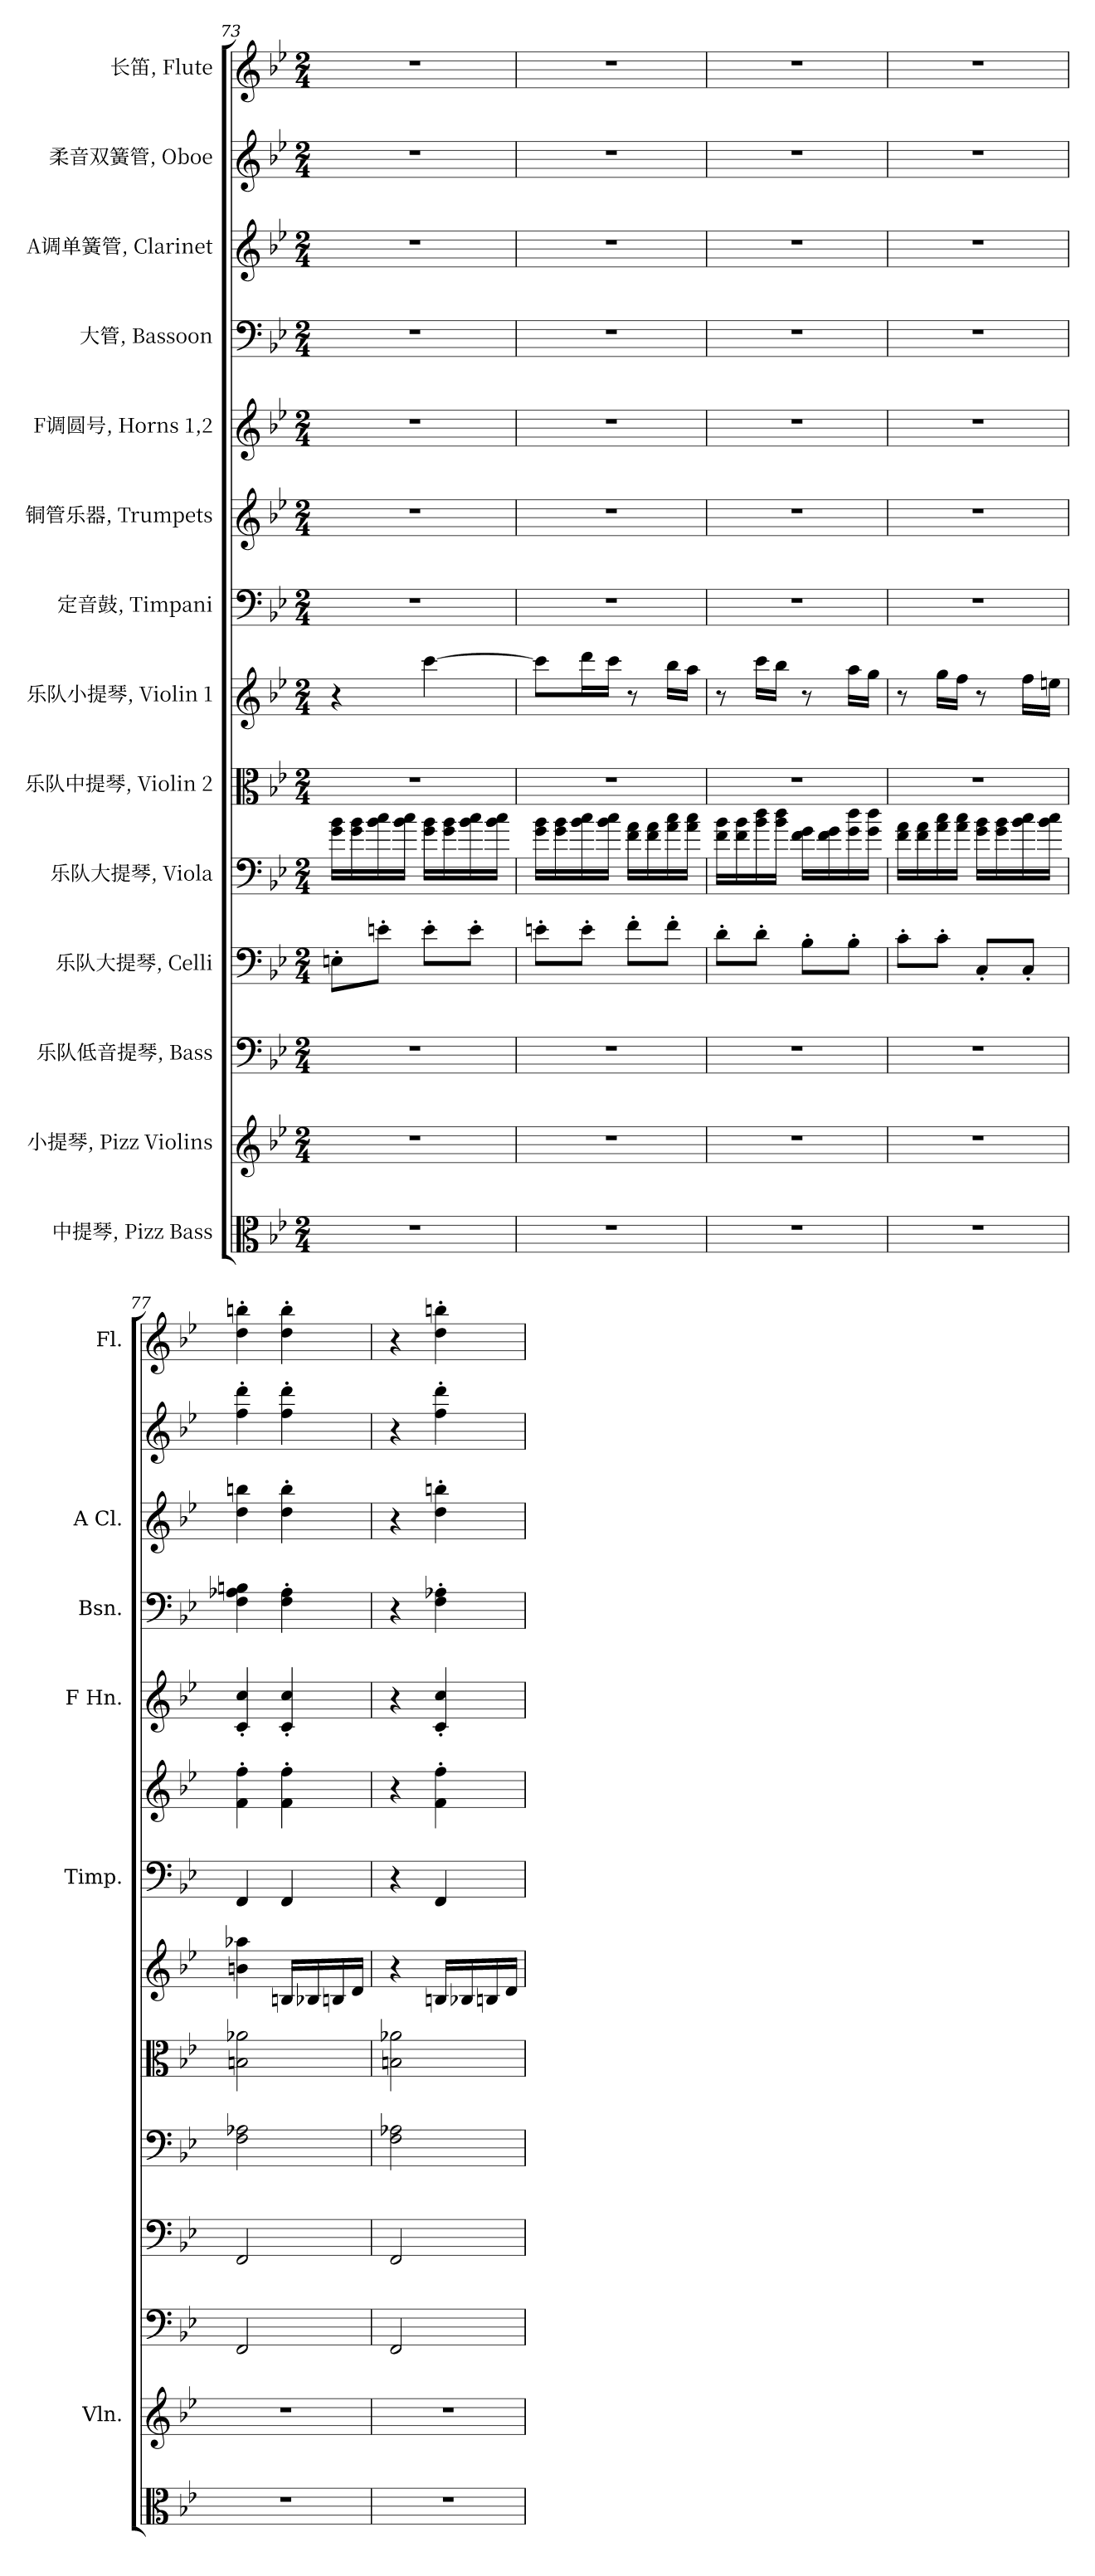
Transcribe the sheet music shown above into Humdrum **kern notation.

**kern	**kern	**kern	**kern	**kern	**kern	**kern	**kern	**kern	**kern	**kern	**kern	**kern	**kern
*part14	*part13	*part12	*part11	*part10	*part9	*part8	*part7	*part6	*part5	*part4	*part3	*part2	*part1
*staff14	*staff13	*staff12	*staff11	*staff10	*staff9	*staff8	*staff7	*staff6	*staff5	*staff4	*staff3	*staff2	*staff1
*I"中提琴, Pizz Bass	*I"小提琴, Pizz Violins	*I"乐队低音提琴, Bass	*I"乐队大提琴, Celli	*I"乐队大提琴, Viola	*I"乐队中提琴, Violin 2	*I"乐队小提琴, Violin 1	*I"定音鼓, Timpani	*I"铜管乐器, Trumpets	*I"F调圆号, Horns 1,2	*I"大管, Bassoon	*I"A调单簧管, Clarinet	*I"柔音双簧管, Oboe	*I"长笛, Flute
*	*I'Vln.	*	*	*	*	*	*I'Timp.	*	*I'F Hn.	*I'Bsn.	*I'A Cl.	*	*I'Fl.
*clefC3	*clefG2	*clefF4	*clefF4	*clefF4	*clefC3	*clefG2	*clefF4	*clefG2	*clefG2	*clefF4	*clefG2	*clefG2	*clefG2
*	*	*ITrd7c12	*	*	*	*	*	*	*ITrd4c7	*	*ITrd2c3	*ITrd2c3	*
*k[b-e-]	*k[b-e-]	*k[b-e-]	*k[b-e-]	*k[b-e-]	*k[b-e-]	*k[b-e-]	*k[b-e-]	*k[b-e-]	*k[b-e-a-]	*k[b-e-]	*k[f#]	*k[f#]	*k[b-e-]
*M2/4	*M2/4	*M2/4	*M2/4	*M2/4	*M2/4	*M2/4	*M2/4	*M2/4	*M2/4	*M2/4	*M2/4	*M2/4	*M2/4
=73	=73	=73	=73	=73	=73	=73	=73	=73	=73	=73	=73	=73	=73
2r	2r	2r	8En'\L	16g\ 16b-\LL	2r	4r	2r	2r	2r	2r	2r	2r	2r
.	.	.	.	16g\ 16b-\	.	.	.	.	.	.	.	.	.
.	.	.	8en'\J	16b-\ 16cc\	.	.	.	.	.	.	.	.	.
.	.	.	.	16b-\ 16cc\JJ	.	.	.	.	.	.	.	.	.
.	.	.	8e'\L	16g\ 16b-\LL	.	[4ccc\	.	.	.	.	.	.	.
.	.	.	.	16g\ 16b-\	.	.	.	.	.	.	.	.	.
.	.	.	8e'\J	16b-\ 16cc\	.	.	.	.	.	.	.	.	.
.	.	.	.	16b-\ 16cc\JJ	.	.	.	.	.	.	.	.	.
!!LO:PB:g=z
=74	=74	=74	=74	=74	=74	=74	=74	=74	=74	=74	=74	=74	=74
2r	2r	2r	8en'\L	16g\ 16b-\LL	2r	8ccc\L]	2r	2r	2r	2r	2r	2r	2r
.	.	.	.	16g\ 16b-\	.	.	.	.	.	.	.	.	.
.	.	.	8e'\J	16b-\ 16cc\	.	16ddd\L	.	.	.	.	.	.	.
.	.	.	.	16b-\ 16cc\JJ	.	16ccc\JJ	.	.	.	.	.	.	.
.	.	.	8f'\L	16f\ 16a\LL	.	8r	.	.	.	.	.	.	.
.	.	.	.	16f\ 16a\	.	.	.	.	.	.	.	.	.
.	.	.	8f'\J	16a\ 16cc\	.	16bb-\LL	.	.	.	.	.	.	.
.	.	.	.	16a\ 16cc\JJ	.	16aa\JJ	.	.	.	.	.	.	.
=75	=75	=75	=75	=75	=75	=75	=75	=75	=75	=75	=75	=75	=75
2r	2r	2r	8d'\L	16f\ 16b-\LL	2r	8r	2r	2r	2r	2r	2r	2r	2r
.	.	.	.	16f\ 16b-\	.	.	.	.	.	.	.	.	.
.	.	.	8d'\J	16b-\ 16dd\	.	16ccc\LL	.	.	.	.	.	.	.
.	.	.	.	16b-\ 16dd\JJ	.	16bb-\JJ	.	.	.	.	.	.	.
.	.	.	8B-'\L	16f\ 16g\LL	.	8r	.	.	.	.	.	.	.
.	.	.	.	16f\ 16g\	.	.	.	.	.	.	.	.	.
.	.	.	8B-'\J	16g\ 16dd\	.	16aa\LL	.	.	.	.	.	.	.
.	.	.	.	16g\ 16dd\JJ	.	16gg\JJ	.	.	.	.	.	.	.
=76	=76	=76	=76	=76	=76	=76	=76	=76	=76	=76	=76	=76	=76
2r	2r	2r	8c'\L	16f\ 16a\LL	2r	8r	2r	2r	2r	2r	2r	2r	2r
.	.	.	.	16f\ 16a\	.	.	.	.	.	.	.	.	.
.	.	.	8c'\J	16a\ 16cc\	.	16gg\LL	.	.	.	.	.	.	.
.	.	.	.	16a\ 16cc\JJ	.	16ff\JJ	.	.	.	.	.	.	.
.	.	.	8C'/L	16g\ 16b-\LL	.	8r	.	.	.	.	.	.	.
.	.	.	.	16g\ 16b-\	.	.	.	.	.	.	.	.	.
.	.	.	8C'/J	16b-\ 16cc\	.	16ff\LL	.	.	.	.	.	.	.
.	.	.	.	16b-\ 16cc\JJ	.	16een\JJ	.	.	.	.	.	.	.
!!LO:PB:g=z
=77	=77	=77	=77	=77	=77	=77	=77	=77	=77	=77	=77	=77	=77
2r	2r	2FFF/	2FF/	2F\ 2A-X\	2Bn\ 2a-X\	4bn\ 4aa-X\	4FF/	4f\' 4ff\'	4F/' 4f/'	4F\ 4A-X\ 4Bn\	4b\ 4gg#X\	4dd\' 4bb\'	4dd\' 4bbn\'
.	.	.	.	.	.	16Bn/LL	4FF/	4f\' 4ff\'	4F/' 4f/'	4F\' 4A-\'	4b\' 4gg#\'	4dd\' 4bb\'	4dd\' 4bb\'
.	.	.	.	.	.	16B-X/	.	.	.	.	.	.	.
.	.	.	.	.	.	16Bn/	.	.	.	.	.	.	.
.	.	.	.	.	.	16d/JJ	.	.	.	.	.	.	.
=78	=78	=78	=78	=78	=78	=78	=78	=78	=78	=78	=78	=78	=78
2r	2r	2FFF/	2FF/	2F\ 2A-X\	2Bn\ 2a-X\	4r	4r	4r	4r	4r	4r	4r	4r
.	.	.	.	.	.	16Bn/LL	4FF/	4f\' 4ff\'	4F/' 4f/'	4F\' 4A-X\'	4b\' 4gg#X\'	4dd\' 4bb\'	4dd\' 4bbn\'
.	.	.	.	.	.	16B-X/	.	.	.	.	.	.	.
.	.	.	.	.	.	16Bn/	.	.	.	.	.	.	.
.	.	.	.	.	.	16d/JJ	.	.	.	.	.	.	.
=	=	=	=	=	=	=	=	=	=	=	=	=	=
*-	*-	*-	*-	*-	*-	*-	*-	*-	*-	*-	*-	*-	*-
